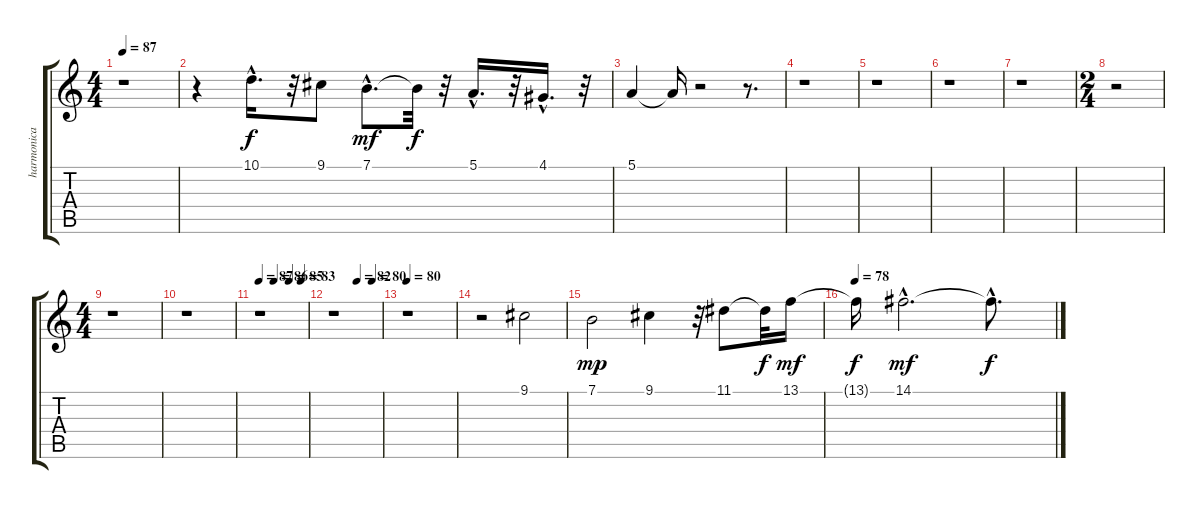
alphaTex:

\track ("harmonica" "harmonica") {instrument harmonica}
\staff {score tabs}
\tuning (E4 B3 G3 D3 A2 E2) {hide}
\ts (4 4)
\tempo 87
\clef g2
\ks c
r.1{dy f} |
r.4 10.1{hac}.16{d} r.32 9.1.8 7.1{hac}.8{d dy mf} 7.1{t}.32{dy f} r.32 5.1{hac}.16{d} r.32 4.1{hac}.16{d} r.32 |
5.1.4 5.1{t}.16 r.2 r.8{d} |
r.1 |
r.1 |
r.1 |
r.1 |
\ts (2 4)
r.2 |
\ts (4 4)
r.1 |
r.1 |
\tempo 87
\tempo (86 0.3125)
\tempo (85 0.625)
\tempo (83 0.875)
r.1 |
\tempo (82 0.5)
\tempo (80 0.8125)
r.1 |
\tempo 80
r.1 |
r.2 9.1.2 |
7.1.2{dy mp} 9.1.4 r.32 11.1.8 11.1{t}.32{dy f} 13.1.16{dy mf} |
\tempo 78
13.1{t}.16{dy f} 14.1{hac}.2{d dy mf} 14.1{hac t}.8{d dy f}
